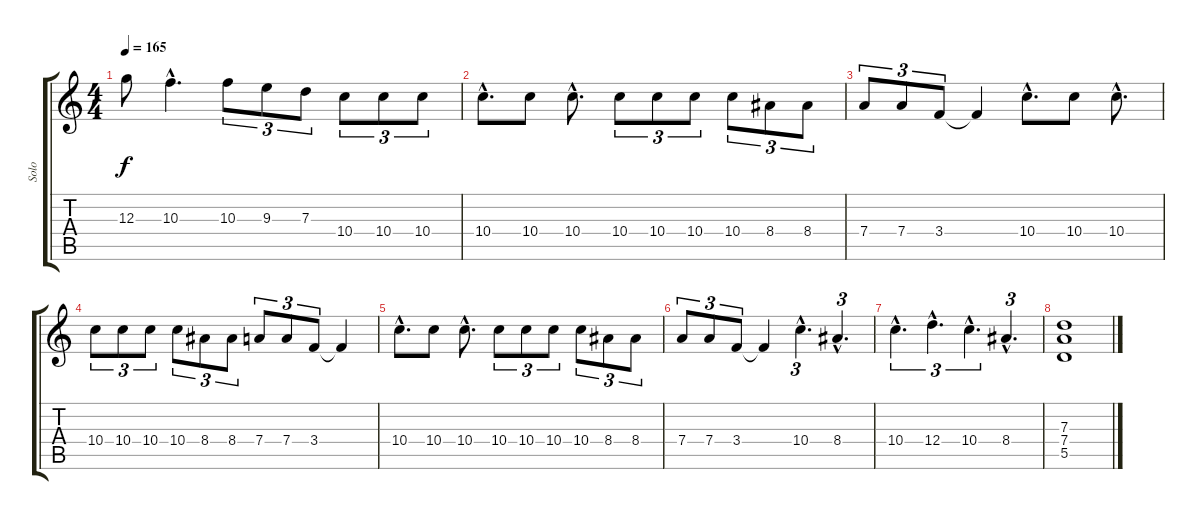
\track ("Solo" "Solo") {instrument distortionguitar}
\staff {score tabs}
\tuning (E4 B3 G3 D3 A2 E2) {hide}
\ts (4 4)
\tempo 165
\clef g2
\ks c
12.3{t}.8{dy f} 10.3{hac}.4{d} 10.3.8{tu (3 2)} 9.3.8{tu (3 2)} 7.3.8{tu (3 2)} 10.4.8{tu (3 2)} 10.4.8{tu (3 2)} 10.4.8{tu (3 2)} |
10.4{hac}.8{d} 10.4.8 10.4{hac}.8{d} 10.4.8{tu (3 2)} 10.4.8{tu (3 2)} 10.4.8{tu (3 2)} 10.4.8{tu (3 2)} 8.4.8{tu (3 2)} 8.4.8{tu (3 2)} |
7.4.8{tu (3 2)} 7.4.8{tu (3 2)} 3.4.8{tu (3 2)} 3.4{t}.4 10.4{hac}.8{d} 10.4.8 10.4{hac}.8{d} |
10.4.8{tu (3 2)} 10.4.8{tu (3 2)} 10.4.8{tu (3 2)} 10.4.8{tu (3 2)} 8.4.8{tu (3 2)} 8.4.8{tu (3 2)} 7.4.8{tu (3 2)} 7.4.8{tu (3 2)} 3.4.8{tu (3 2)} 3.4{t}.4 |
10.4{hac}.8{d} 10.4.8 10.4{hac}.8{d} 10.4.8{tu (3 2)} 10.4.8{tu (3 2)} 10.4.8{tu (3 2)} 10.4.8{tu (3 2)} 8.4.8{tu (3 2)} 8.4.8{tu (3 2)} |
7.4.8{tu (3 2)} 7.4.8{tu (3 2)} 3.4.8{tu (3 2)} 3.4{t}.4 10.4{hac}.4{d tu (3 2)} 8.4{hac}.4{d tu (3 2)} |
10.4{hac}.4{d tu (3 2)} 12.4{hac}.4{d tu (3 2)} 10.4{hac}.4{d tu (3 2)} 8.4{hac}.4{d tu (3 2)} |
(7.3 7.4 5.5).1
